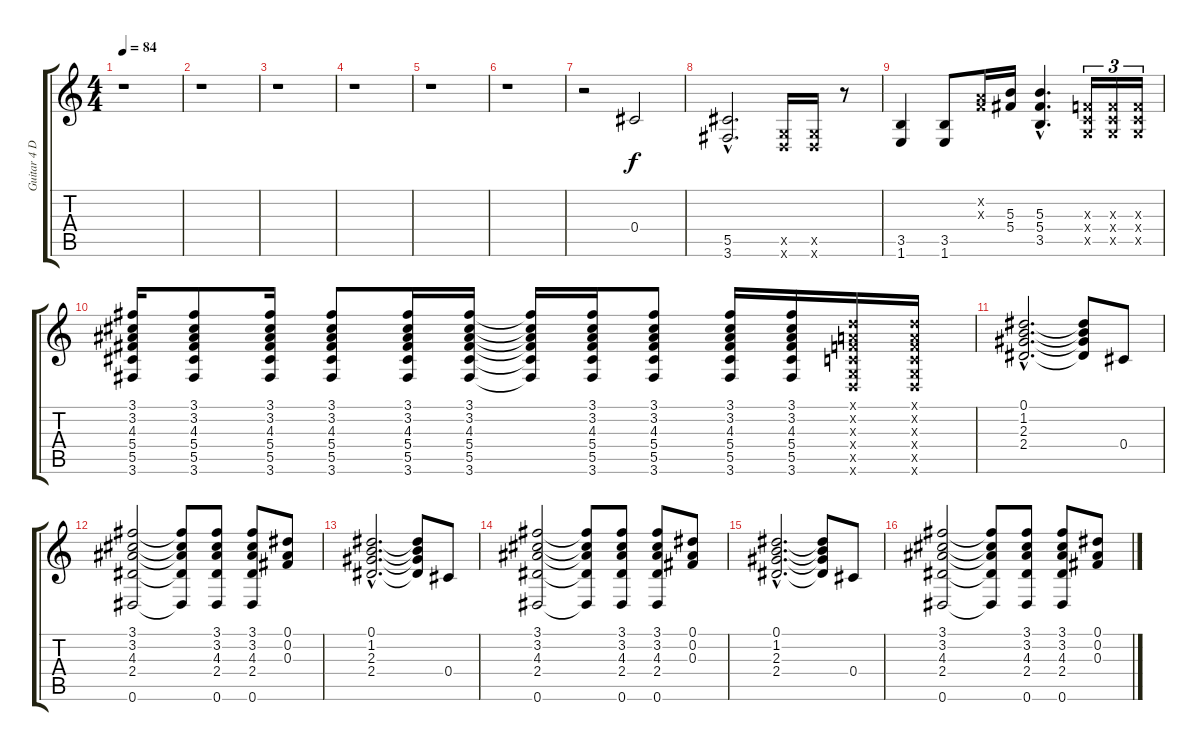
\track ("Guitar 4 Distortion" "Guitar 4 D") {instrument distortionguitar}
\staff {score tabs}
\tuning (Eb4 Bb3 Gb3 Db3 Ab2 Eb2) {hide}
\ts (4 4)
\tempo 84
\clef g2
\ks c
r.1{dy f} |
r.1 |
r.1 |
r.1 |
r.1 |
r.1 |
r.2 0.4.2 |
(5.5{hac} 3.6{hac}).2{d} (-1.5{x} -1.6{x}).16 (-1.5{x} -1.6{x}).16 r.8 |
(3.5 1.6).4 (3.5 1.6).8 (-1.2{x} -1.3{x}).16 (5.3 5.4).16 (5.3{hac} 5.4{hac} 3.5{hac}).4{d} (-1.3{x} -1.4{x} -1.5{x}).16{tu (3 2)} (-1.3{x} -1.4{x} -1.5{x}).16{tu (3 2)} (-1.3{x} -1.4{x} -1.5{x}).16{tu (3 2)} |
(3.1 3.2 4.3 5.4 5.5 3.6).16 (3.1 3.2 4.3 5.4 5.5 3.6).8 (3.1 3.2 4.3 5.4 5.5 3.6).16 (3.1 3.2 4.3 5.4 5.5 3.6).8 (3.1 3.2 4.3 5.4 5.5 3.6).16 (3.1 3.2 4.3 5.4 5.5 3.6).16 (3.1{t} 3.2{t} 4.3{t} 5.4{t} 5.5{t} 3.6{t}).16 (3.1 3.2 4.3 5.4 5.5 3.6).16 (3.1 3.2 4.3 5.4 5.5 3.6).8 (3.1 3.2 4.3 5.4 5.5 3.6).16 (3.1 3.2 4.3 5.4 5.5 3.6).16 (-1.1{x} -1.2{x} -1.3{x} -1.4{x} -1.5{x} -1.6{x}).16 (-1.1{x} -1.2{x} -1.3{x} -1.4{x} -1.5{x} -1.6{x}).16 |
(0.1{hac} 1.2{hac} 2.3{hac} 2.4{hac}).2{d} (0.1{t} 1.2{t} 2.3{t} 2.4{t}).8 0.4.8 |
(3.1 3.2 4.3 2.4 0.6).2 (3.1{t} 3.2{t} 4.3{t} 2.4{t} 0.6{t}).8 (3.1 3.2 4.3 2.4 0.6).8 (3.1 3.2 4.3 2.4 0.6).8 (0.1 0.2 0.3).8 |
(0.1{hac} 1.2{hac} 2.3{hac} 2.4{hac}).2{d} (0.1{t} 1.2{t} 2.3{t} 2.4{t}).8 0.4.8 |
(3.1 3.2 4.3 2.4 0.6).2 (3.1{t} 3.2{t} 4.3{t} 2.4{t} 0.6{t}).8 (3.1 3.2 4.3 2.4 0.6).8 (3.1 3.2 4.3 2.4 0.6).8 (0.1 0.2 0.3).8 |
(0.1{hac} 1.2{hac} 2.3{hac} 2.4{hac}).2{d} (0.1{t} 1.2{t} 2.3{t} 2.4{t}).8 0.4.8 |
(3.1 3.2 4.3 2.4 0.6).2 (3.1{t} 3.2{t} 4.3{t} 2.4{t} 0.6{t}).8 (3.1 3.2 4.3 2.4 0.6).8 (3.1 3.2 4.3 2.4 0.6).8 (0.1 0.2 0.3).8
